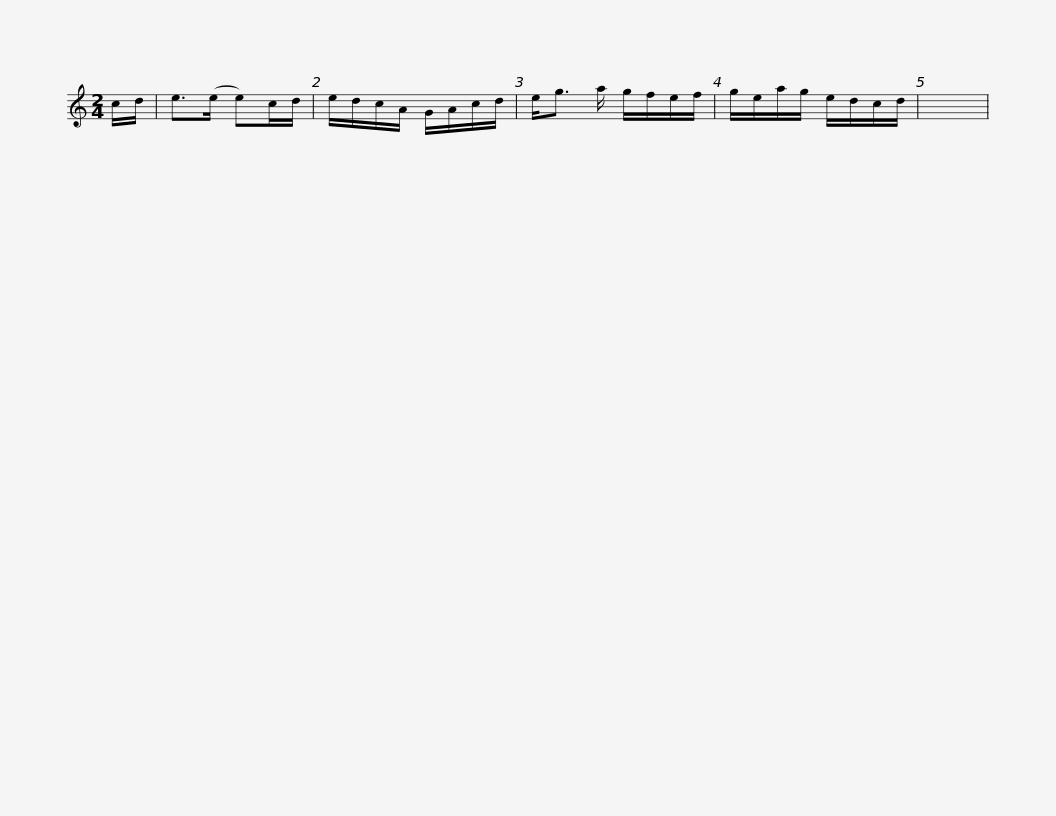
X:1
L:1/8
M:2/4
I:linebreak $
K:C
V:1 treble
V:1
 c/d/ | e>(e e)c/d/ | e/d/c/A/ G/A/c/d/ | e<g a/ g/f/e/f/ | g/e/a/g/ e/d/c/d/ | %5
 x4 | %6
